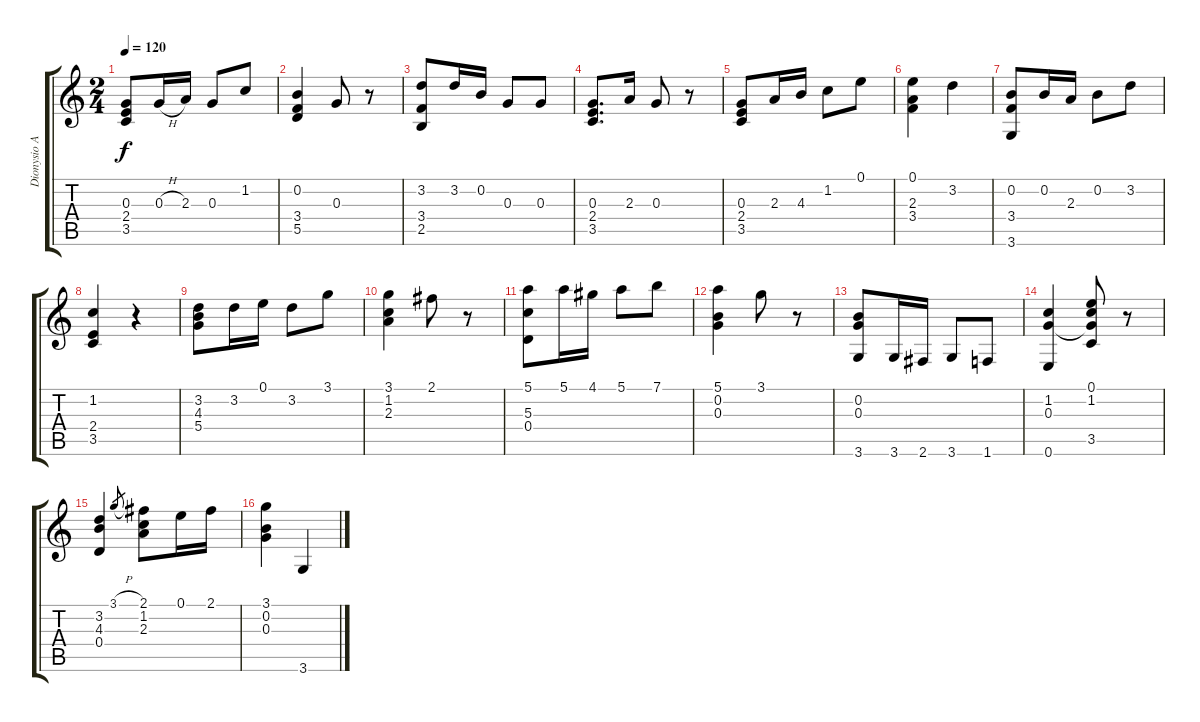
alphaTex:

\track ("Dionysio Aguado" "Dionysio A") {instrument acousticguitarnylon}
\staff {score tabs}
\tuning (E4 B3 G3 D3 A2 E2) {hide}
\ts (2 4)
\tempo 120
\clef g2
\ks c
(0.3 2.4 3.5).8{dy f} 0.3{h}.16 2.3.16 0.3.8 1.2.8 |
(0.2 3.4 5.5).4 0.3.8 r.8 |
(3.2 3.4 2.5).8 3.2.16 0.2.16 0.3.8 0.3.8 |
(0.3 2.4 3.5).8{d} 2.3.16 0.3.8 r.8 |
(0.3 2.4 3.5).8 2.3.16 4.3.16 1.2.8 0.1.8 |
(0.1 2.3 3.4).4 3.2.4 |
(0.2 3.4 3.6).8 0.2.16 2.3.16 0.2.8 3.2.8 |
(1.2 2.4 3.5).4 r.4 |
(3.2 4.3 5.4).8 3.2.16 0.1.16 3.2.8 3.1.8 |
(3.1 1.2 2.3).4 2.1.8 r.8 |
(5.1 5.3 0.4).8 5.1.16 4.1.16 5.1.8 7.1.8 |
(5.1 0.2 0.3).4 3.1.8 r.8 |
(0.2 0.3 3.6).8 3.6.16 2.6.16 3.6.8 1.6.8 |
(1.2 0.3 0.6).4 (0.1 1.2 0.3{t} 3.5).8 r.8 |
(3.2 4.3 0.4).4 3.1{h}.8{gr} (2.1 1.2 2.3).8 0.1.16 2.1.16 |
(3.1 0.2 0.3).4 3.6.4
